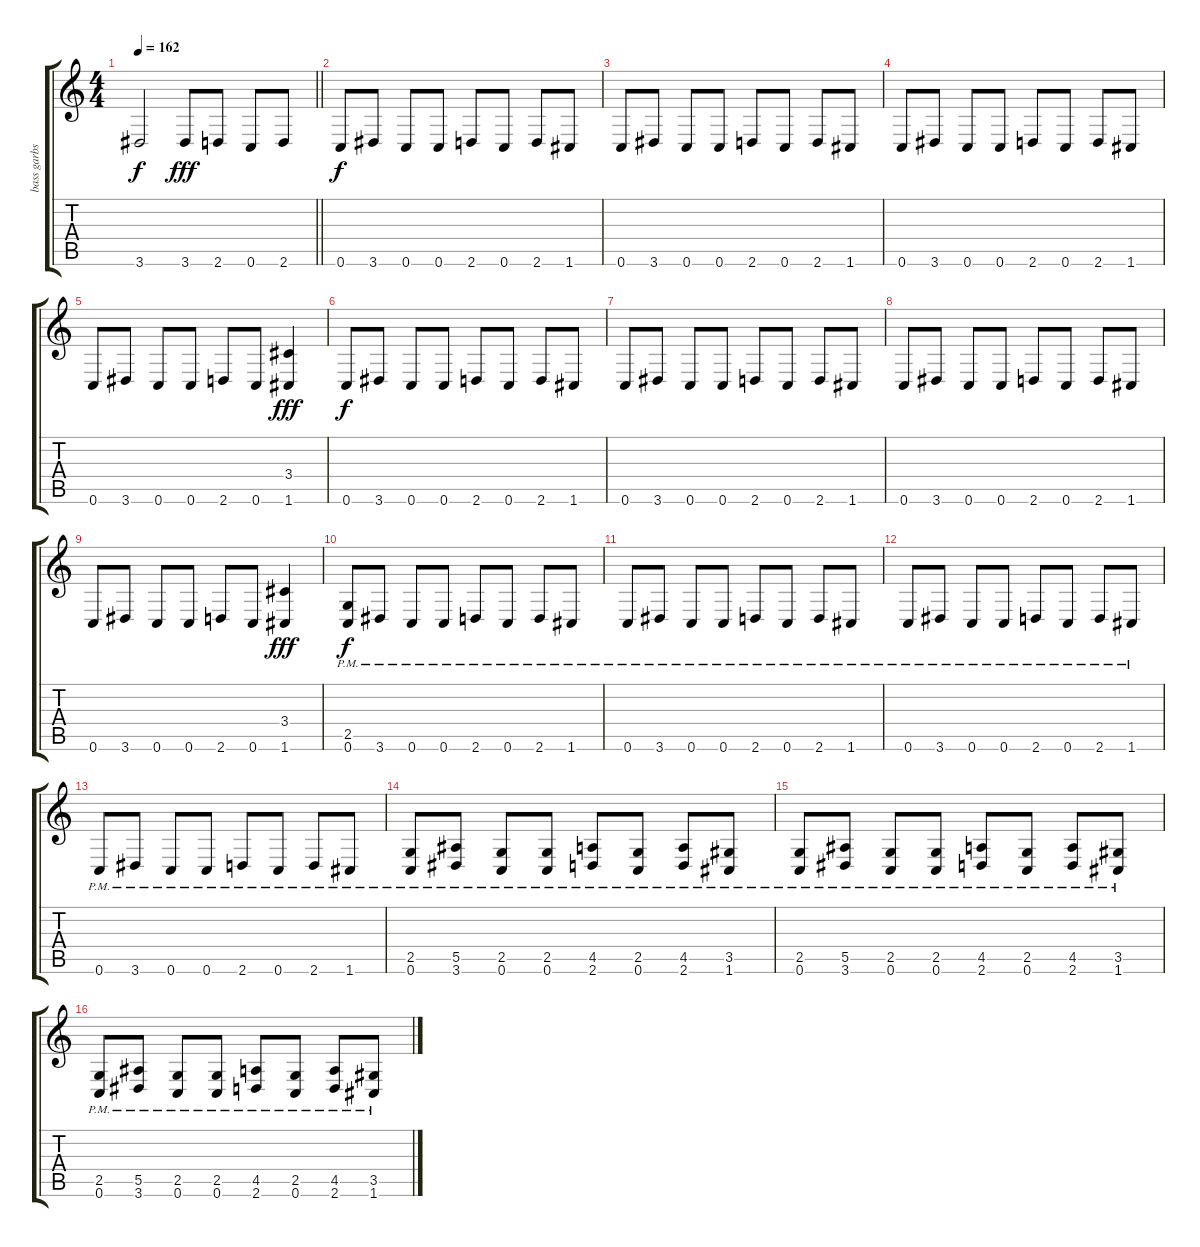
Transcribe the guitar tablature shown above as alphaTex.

\track ("bass garbs" "bass garbs") {instrument slapbass1}
\staff {score tabs}
\tuning (C4 G3 Eb3 Bb2 F2 C2) {hide}
\ts (4 4)
\tempo 162
\clef g2
\barLineRight lightlight
\ks c
3.6{t}.2{dy f} 3.6.8{dy fff} 2.6.8 0.6.8 2.6.8 |
0.6.8{dy f} 3.6.8 0.6.8 0.6.8 2.6.8 0.6.8 2.6.8 1.6.8 |
0.6.8 3.6.8 0.6.8 0.6.8 2.6.8 0.6.8 2.6.8 1.6.8 |
0.6.8 3.6.8 0.6.8 0.6.8 2.6.8 0.6.8 2.6.8 1.6.8 |
0.6.8 3.6.8 0.6.8 0.6.8 2.6.8 0.6.8 (3.4 1.6).4{dy fff} |
0.6.8{dy f} 3.6.8 0.6.8 0.6.8 2.6.8 0.6.8 2.6.8 1.6.8 |
0.6.8 3.6.8 0.6.8 0.6.8 2.6.8 0.6.8 2.6.8 1.6.8 |
0.6.8 3.6.8 0.6.8 0.6.8 2.6.8 0.6.8 2.6.8 1.6.8 |
0.6.8 3.6.8 0.6.8 0.6.8 2.6.8 0.6.8 (3.4 1.6).4{dy fff} |
(2.5{pm} 0.6{pm}).8{dy f} 3.6{pm}.8 0.6{pm}.8 0.6{pm}.8 2.6{pm}.8 0.6{pm}.8 2.6{pm}.8 1.6{pm}.8 |
0.6{pm}.8 3.6{pm}.8 0.6{pm}.8 0.6{pm}.8 2.6{pm}.8 0.6{pm}.8 2.6{pm}.8 1.6{pm}.8 |
0.6{pm}.8 3.6{pm}.8 0.6{pm}.8 0.6{pm}.8 2.6{pm}.8 0.6{pm}.8 2.6{pm}.8 1.6{pm}.8 |
0.6{pm}.8 3.6{pm}.8 0.6{pm}.8 0.6{pm}.8 2.6{pm}.8 0.6{pm}.8 2.6{pm}.8 1.6{pm}.8 |
(2.5{pm} 0.6{pm}).8 (5.5{pm} 3.6{pm}).8 (2.5{pm} 0.6{pm}).8 (2.5{pm} 0.6{pm}).8 (4.5{pm} 2.6{pm}).8 (2.5{pm} 0.6{pm}).8 (4.5{pm} 2.6{pm}).8 (3.5{pm} 1.6{pm}).8 |
(2.5{pm} 0.6{pm}).8 (5.5{pm} 3.6{pm}).8 (2.5{pm} 0.6{pm}).8 (2.5{pm} 0.6{pm}).8 (4.5{pm} 2.6{pm}).8 (2.5{pm} 0.6{pm}).8 (4.5{pm} 2.6{pm}).8 (3.5{pm} 1.6{pm}).8 |
(2.5{pm} 0.6{pm}).8 (5.5{pm} 3.6{pm}).8 (2.5{pm} 0.6{pm}).8 (2.5{pm} 0.6{pm}).8 (4.5{pm} 2.6{pm}).8 (2.5{pm} 0.6{pm}).8 (4.5{pm} 2.6{pm}).8 (3.5{pm} 1.6{pm}).8
